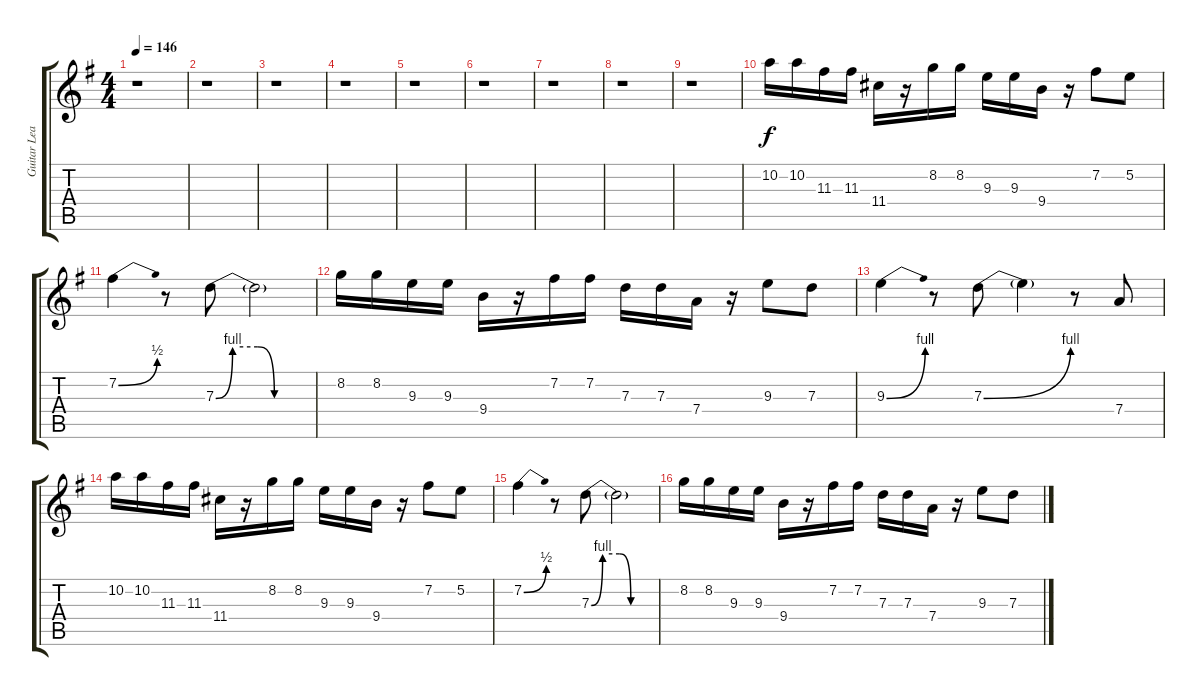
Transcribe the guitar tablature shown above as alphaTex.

\track ("Guitar Leads 2" "Guitar Lea") {instrument overdrivenguitar}
\staff {score tabs}
\tuning (E4 B3 G3 D3 A2 E2) {hide}
\ts (4 4)
\tempo 146
\clef g2
\ks g
r.1{dy f} |
r.1 |
r.1 |
r.1 |
r.1 |
r.1 |
r.1 |
r.1 |
r.1 |
10.2.16 10.2.16 11.3.16 11.3.16 11.4.16 r.16 8.2.16 8.2.16 9.3.16 9.3.16 9.4.16 r.16 7.2.8 5.2.8 |
7.2{be (bend 0 0 60 2)}.4 r.8 7.3{be (custom 0 0 10 4 25 4 35 0 45 0 60 0)}.8 7.3{t}.2 |
8.2.16 8.2.16 9.3.16 9.3.16 9.4.16 r.16 7.2.16 7.2.16 7.3.16 7.3.16 7.4.16 r.16 9.3.8 7.3.8 |
9.3{be (bend 0 0 60 4)}.4 r.8 7.3{be (bend 0 0 60 4)}.8 7.3{t}.4 r.8 7.4.8 |
10.2.16 10.2.16 11.3.16 11.3.16 11.4.16 r.16 8.2.16 8.2.16 9.3.16 9.3.16 9.4.16 r.16 7.2.8 5.2.8 |
7.2{be (bend 0 0 60 2)}.4 r.8 7.3{be (custom 0 0 10 4 25 4 35 0 45 0 60 0)}.8 7.3{t}.2 |
8.2.16 8.2.16 9.3.16 9.3.16 9.4.16 r.16 7.2.16 7.2.16 7.3.16 7.3.16 7.4.16 r.16 9.3.8 7.3.8
